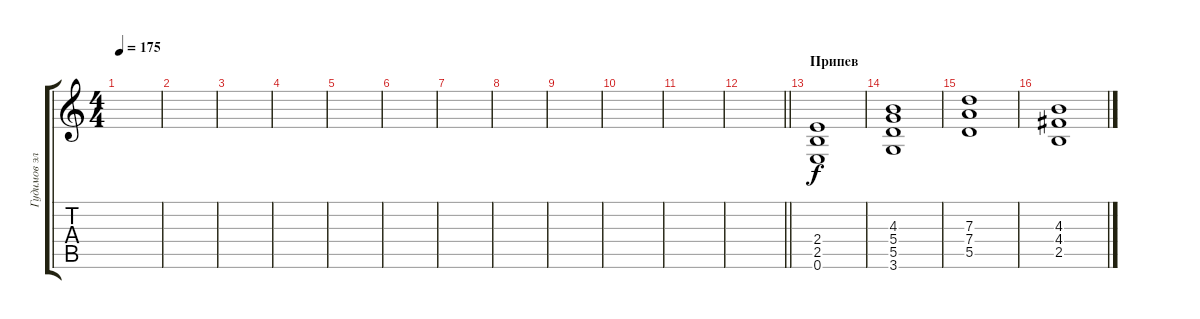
\track ("Гудимов электро" "Гудимов эл") {instrument overdrivenguitar}
\staff {score tabs}
\tuning (E4 B3 G3 D3 A2 E2) {hide}
\ts (4 4)
\tempo 175
\clef g2
\ks c
|
|
|
|
|
|
|
|
|
|
|
\barLineRight lightlight
|
\section ("" "Припев")
(2.4 2.5 0.6).1 |
(4.3 5.4 5.5 3.6).1 |
(7.3 7.4 5.5).1 |
(4.3 4.4 2.5).1
